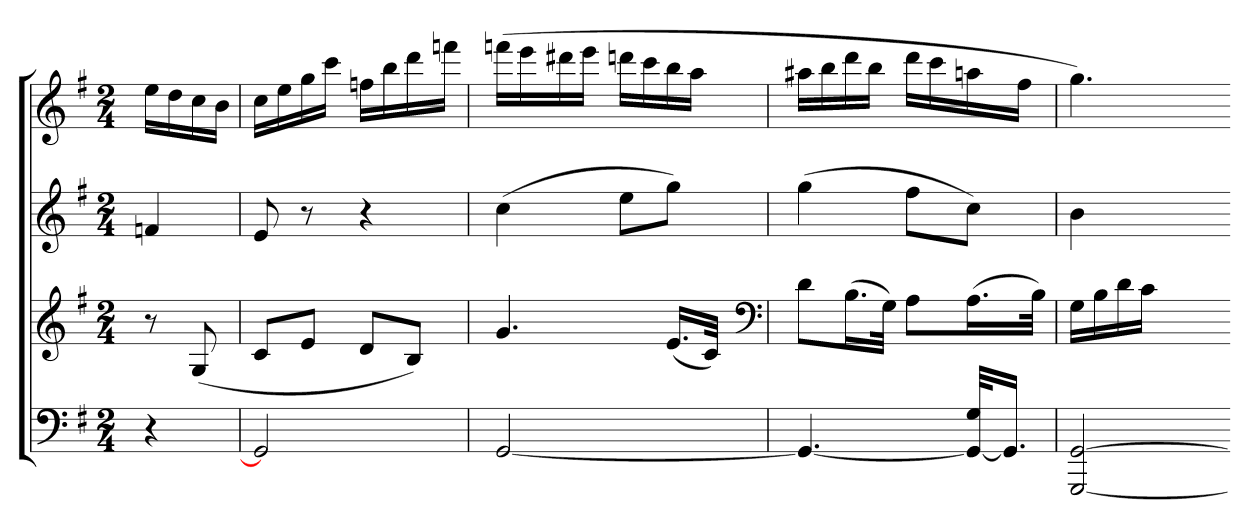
**kern	**kern	**kern	**kern
*part4	*part3	*part2	*part1
*staff4	*staff3	*staff2	*staff1
*clefF4	*clefG2	*clefG2	*clefG2
*k[f#]	*k[f#]	*k[f#]	*k[f#]
*G:	*G:	*G:	*G:
*M2/4	*M2/4	*M2/4	*M2/4
=	=	=	=
4r	8r	4fn	16eeLL
.	.	.	16dd
.	(8G	.	16cc
.	.	.	16bJJ
=145	=145	=145	=145
2GG]	8cL	8e	16ccLL
.	.	.	16ee
.	8eJ	8r	16gg
.	.	.	16cccJJ
.	8dL	4r	16ffnLL
.	.	.	16bb
.	8BJ)	.	16ddd
.	.	.	16fffnJJ
=146	=146	=146	=146
[2GG	4.g	(4cc	(16fffnLL
.	.	.	16eee
.	.	.	16ddd#X
.	.	.	16eeeJJ
.	.	8eeL	16dddnLL
.	.	.	16ccc
.	(16.eLL	8ggJ)	16bb
.	.	.	16aaJJ
.	32cJJk)	.	.
*	*clefF4	*	*
=147	=147	=147	=147
4.GG_	8dL	(4gg	16aa#XLL
.	.	.	16bb
.	(16.BL	.	16ddd
.	.	.	16bbJJ
.	32GJJk)	.	.
.	8AL	8ff#L	16dddLL
.	.	.	16ccc
32GG_ 32GKLL	(16.AL	8ccJ)	16aan
16.GGJJ]	.	.	.
.	.	.	16ff#JJ
.	32BJJk)	.	.
=148	=148	=148	=148
[2GGG [2GG	16GLL	4b	4.gg)
.	16B	.	.
.	16d	.	.
.	16cJJ	.	.
.	4ryy	4ryy	.
.	.	.	8ryy
=-	=-	=-	=-
*-	*-	*-	*-
